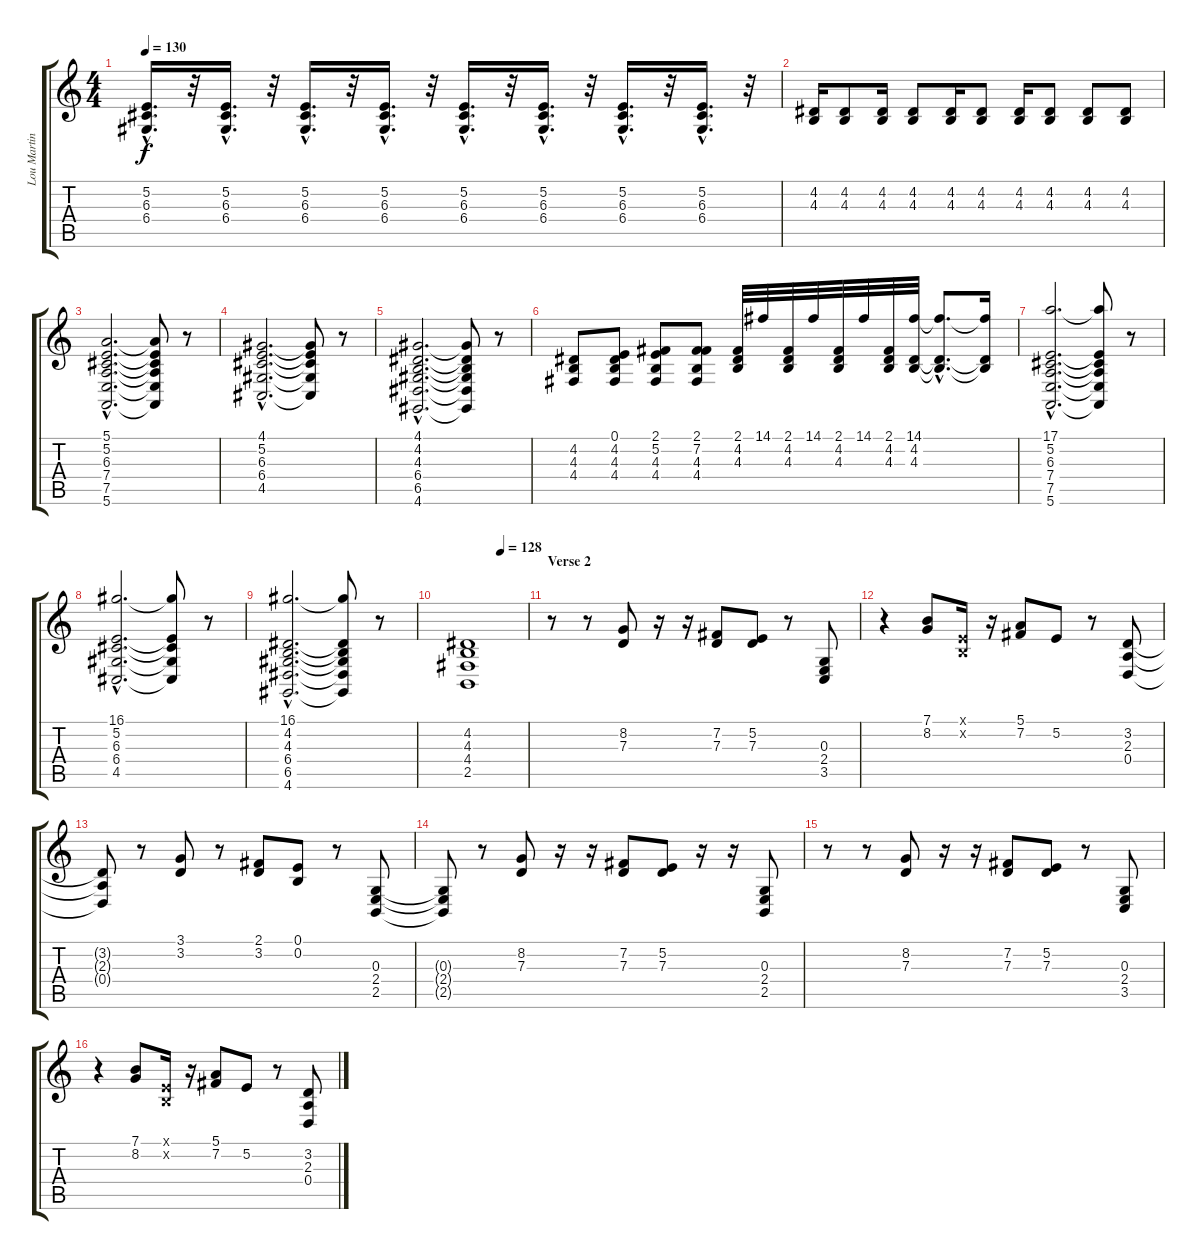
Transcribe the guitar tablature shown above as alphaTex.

\track ("Lou Martin" "Lou Martin") {instrument drawbarorgan}
\staff {score tabs}
\tuning (E4 B3 G3 D3 A2 E2) {hide}
\ts (4 4)
\tempo 130
\clef g2
\ks c
(5.2{hac} 6.3{hac} 6.4{hac}).16{d dy f} r.32 (5.2{hac} 6.3{hac} 6.4{hac}).16{d} r.32 (5.2{hac} 6.3{hac} 6.4{hac}).16{d} r.32 (5.2{hac} 6.3{hac} 6.4{hac}).16{d} r.32 (5.2{hac} 6.3{hac} 6.4{hac}).16{d} r.32 (5.2{hac} 6.3{hac} 6.4{hac}).16{d} r.32 (5.2{hac} 6.3{hac} 6.4{hac}).16{d} r.32 (5.2{hac} 6.3{hac} 6.4{hac}).16{d} r.32 |
(4.2 4.3).16 (4.2 4.3).8 (4.2 4.3).16 (4.2 4.3).8 (4.2 4.3).16 (4.2 4.3).8 (4.2 4.3).16 (4.2 4.3).8 (4.2 4.3).8 (4.2 4.3).8 |
(5.1{hac} 5.2{hac} 6.3{hac} 7.4{hac} 7.5{hac} 5.6{hac}).2{d} (5.1{t} 5.2{t} 6.3{t} 7.4{t} 7.5{t} 5.6{t}).8 r.8 |
(4.1{hac} 5.2{hac} 6.3{hac} 6.4{hac} 4.5{hac}).2{d} (4.1{t} 5.2{t} 6.3{t} 6.4{t} 4.5{t}).8 r.8 |
(4.1{hac} 4.2{hac} 4.3{hac} 6.4{hac} 6.5{hac} 4.6{hac}).2{d} (4.1{t} 4.2{t} 4.3{t} 6.4{t} 6.5{t} 4.6{t}).8 r.8 |
(4.2 4.3 4.4).8 (0.1 4.2 4.3 4.4).8 (2.1 5.2 4.3 4.4).8 (2.1 7.2 4.3 4.4).8 (2.1 4.2 4.3).32 14.1.32 (2.1 4.2 4.3).32 14.1.32 (2.1 4.2 4.3).32 14.1.32 (2.1 4.2 4.3).32 (14.1 4.2 4.3).32 (14.1{hac t} 4.2{hac t} 4.3{hac t}).8{d} (14.1{t} 4.2{t} 4.3{t}).16 |
(17.1{hac} 5.2{hac} 6.3{hac} 7.4{hac} 7.5{hac} 5.6{hac}).2{d} (17.1{t} 5.2{t} 6.3{t} 7.4{t} 7.5{t} 5.6{t}).8 r.8 |
(16.1{hac} 5.2{hac} 6.3{hac} 6.4{hac} 4.5{hac}).2{d} (16.1{t} 5.2{t} 6.3{t} 6.4{t} 4.5{t}).8 r.8 |
(16.1{hac} 4.2{hac} 4.3{hac} 6.4{hac} 6.5{hac} 4.6{hac}).2{d} (16.1{t} 4.2{t} 4.3{t} 6.4{t} 6.5{t} 4.6{t}).8 r.8 |
\tempo (128 0.5625)
(4.2 4.3 4.4 2.5).1 |
\section ("" "Verse 2")
r.8 r.8 (8.2 7.3).8{volume 15} r.16 r.16 (7.2 7.3).8 (5.2 7.3).8 r.8 (0.3 2.4 3.5).8 |
r.4 (7.1 8.2).8 (0.1{x} 0.2{x}).16 r.16 (5.1 7.2).8 5.2.8 r.8 (3.2 2.3 0.4).8 |
(3.2{t} 2.3{t} 0.4{t}).8 r.8 (3.1 3.2).8 r.8 (2.1 3.2).8 (0.1 0.2).8 r.8 (0.3 2.4 2.5).8 |
(0.3{t} 2.4{t} 2.5{t}).8 r.8 (8.2 7.3).8 r.16 r.16 (7.2 7.3).8 (5.2 7.3).8 r.16 r.16 (0.3 2.4 2.5).8 |
r.8 r.8 (8.2 7.3).8 r.16 r.16 (7.2 7.3).8 (5.2 7.3).8 r.8 (0.3 2.4 3.5).8 |
r.4 (7.1 8.2).8 (0.1{x} 0.2{x}).16 r.16 (5.1 7.2).8 5.2.8 r.8 (3.2 2.3 0.4).8
